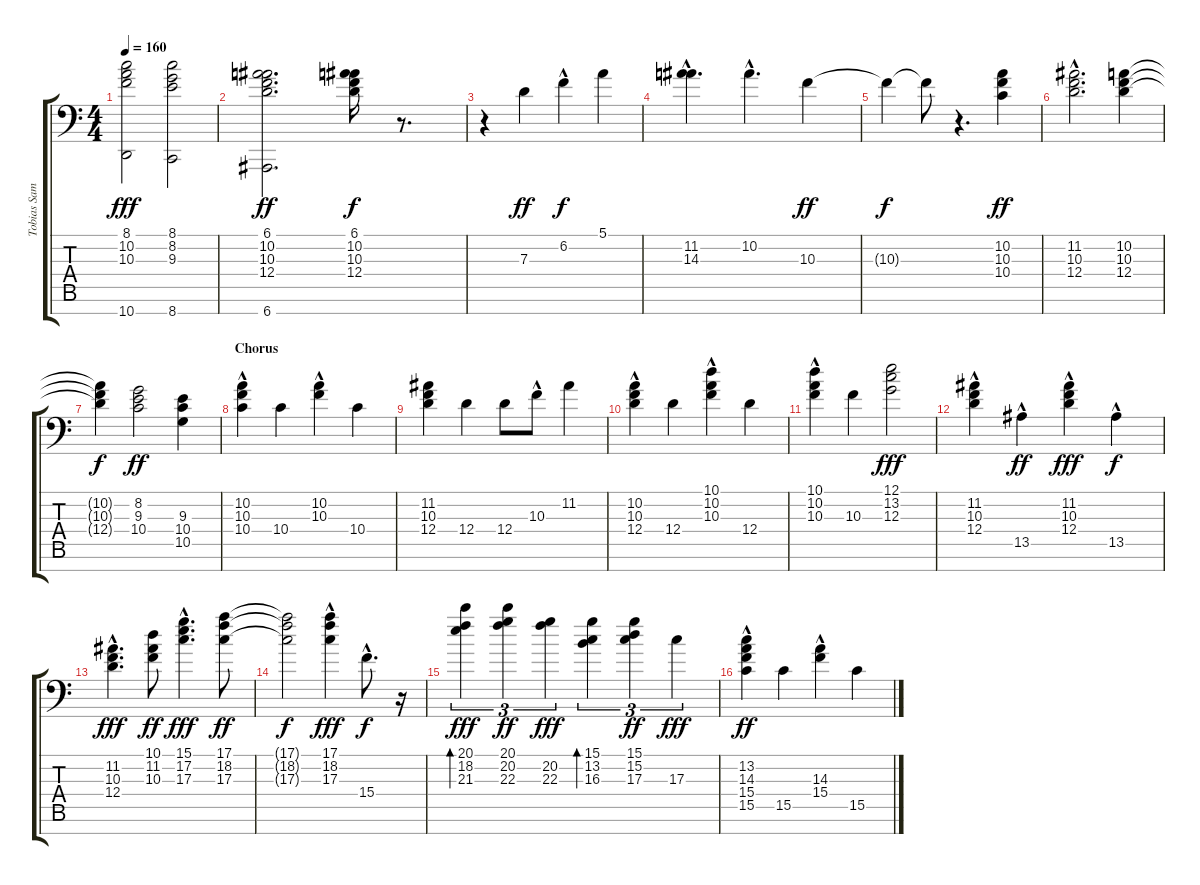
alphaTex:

\track ("Tobias Sammet - Piano" "Tobias Sam") {instrument brightacousticpiano}
\staff {score tabs}
\tuning (E4 B3 G3 D3 A2 E2 E1) {hide}
\ts (4 4)
\tempo 160
\clef f4
\ks c
(8.1 10.2 10.3 10.7).2{dy fff} (8.1 8.2 9.3 8.7).2 |
(6.1 10.2 10.3 12.4 6.7).2{d dy ff} (6.1 10.2 10.3 12.4).16{dy f} r.8{d} |
r.4 7.3.4{dy ff} 6.2{hac}.4{dy f} 5.1.4 |
(11.2{hac} 14.3{hac}).4{d} 10.2{hac}.4{d} 10.3.4{dy ff} |
10.3{t}.4{dy f} 10.3{t}.8 r.4{d} (10.2 10.3 10.4).4{dy ff} |
(11.2{hac} 10.3{hac} 12.4{hac}).2{d} (10.2 10.3 12.4).4 |
(10.2{t} 10.3{t} 12.4{t}).4{dy f} (8.2 9.3 10.4).2{dy ff} (9.3 10.4 10.5).4 |
\section ("" "Chorus")
(10.2{hac} 10.3{hac} 10.4).4{balance 8 instrument brightacousticpiano} 10.4.4 (10.2{hac} 10.3{hac}).4 10.4.4 |
(11.2 10.3 12.4).4 12.4.4 12.4.8 10.3{hac}.8 11.2.4 |
(10.2{hac} 10.3{hac} 12.4).4 12.4.4 (10.1{hac} 10.2{hac} 10.3{hac}).4 12.4.4 |
(10.1{hac} 10.2{hac} 10.3).4 10.3.4 (12.1 13.2 12.3).2{dy fff} |
(11.2{hac} 10.3{hac} 12.4{hac}).4 13.5{hac}.4{dy ff} (11.2{hac} 10.3{hac} 12.4{hac}).4{dy fff} 13.5{hac}.4{dy f} |
(11.2{hac} 10.3{hac} 12.4{hac}).4{d dy fff} (10.1 11.2 10.3).8{dy ff} (15.1{hac} 17.2{hac} 17.3{hac}).4{d dy fff} (17.1 18.2 17.3).8{dy ff} |
(17.1{t} 18.2{t} 17.3{t}).2{dy f} (17.1{hac} 18.2{hac} 17.3{hac}).4{dy fff} 15.4{hac}.8{d dy f} r.16 |
(20.1 18.2 21.3).4{tu (3 2) bd 240 dy fff} (20.1 20.2 22.3).4{tu (3 2) dy ff} (20.2 22.3).4{tu (3 2) dy fff} (15.1 13.2 16.3).4{tu (3 2) bd 240} (15.1 15.2 17.3).4{tu (3 2) dy ff} 17.3.4{tu (3 2) dy fff} |
(13.2{hac} 14.3{hac} 15.4{hac} 15.5).4{dy ff} 15.5.4 (14.3{hac} 15.4{hac}).4 15.5.4
